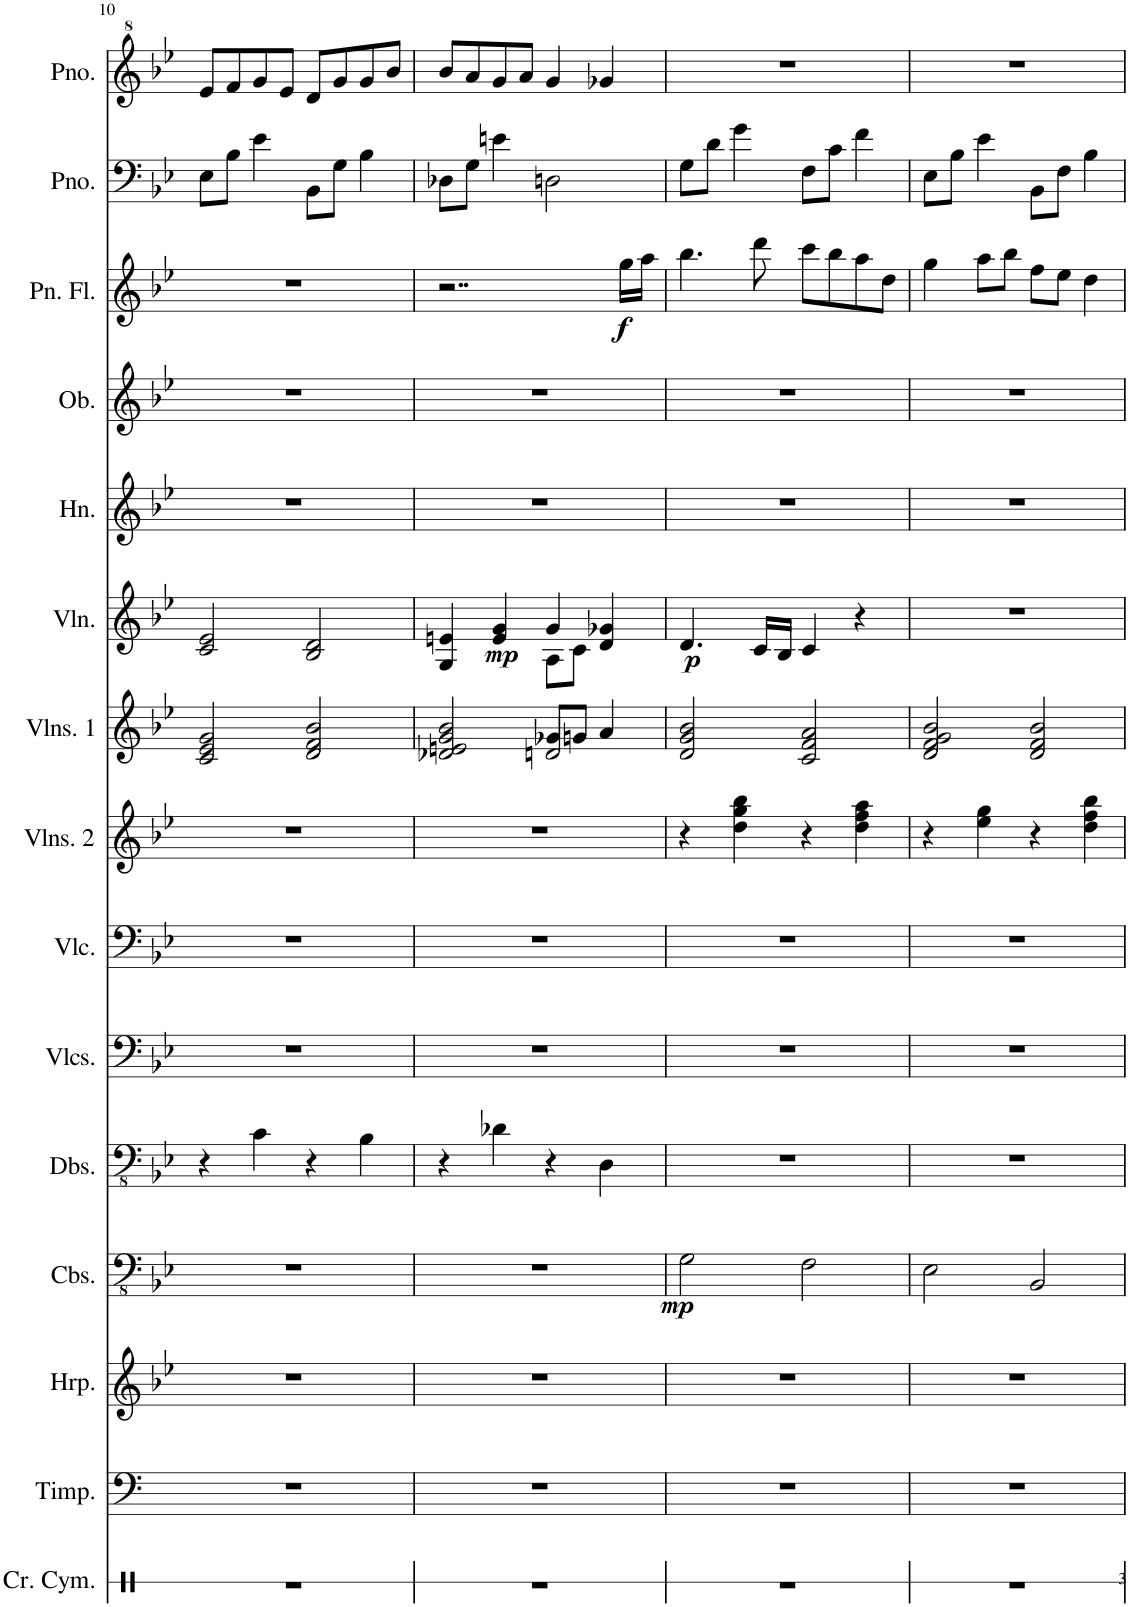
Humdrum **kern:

**kern	**kern	**kern	**kern	**dynam	**kern	**kern	**kern	**kern	**kern	**kern	**dynam	**kern	**kern	**kern	**dynam	**kern	**kern
*part15	*part14	*part13	*part12	*part12	*part11	*part10	*part9	*part8	*part7	*part6	*part6	*part5	*part4	*part3	*part3	*part2	*part1
*staff15	*staff14	*staff13	*staff12	*staff12	*staff11	*staff10	*staff9	*staff8	*staff7	*staff6	*staff6	*staff5	*staff4	*staff3	*staff3	*staff2	*staff1
*I"Crash Cymbal	*I"Timpani	*I"Harp	*I"Contrabasses	*	*I"Double Basses	*I"Violoncellos	*I"Violoncello	*I"Violins 2	*I"Violins 1	*I"Violin	*	*I"Horn	*I"Oboe	*I"Pan Flute	*	*I"Piano	*I"Piano
*I'Cr. Cym.	*I'Timp.	*I'Hrp.	*I'Cbs.	*	*I'Dbs.	*I'Vlcs.	*I'Vlc.	*I'Vlns. 2	*I'Vlns. 1	*I'Vln.	*	*I'Hn.	*I'Ob.	*I'Pn. Fl.	*	*I'Pno.	*I'Pno.
!!LO:PB:g=z
*clefX	*clefF4	*clefG2	*clefFv4	*	*clefFv4	*clefF4	*clefF4	*clefG2	*clefG2	*clefG2	*	*clefG2	*clefG2	*clefG2	*	*clefF4	*clefG^2
*	*	*	*	*	*	*	*	*	*	*	*	*Trd4c7	*	*	*	*	*
*k[]	*k[]	*k[b-e-]	*k[b-e-]	*	*k[b-e-]	*k[b-e-]	*k[b-e-]	*k[b-e-]	*k[b-e-]	*k[b-e-]	*	*k[b-e-]	*k[b-e-]	*k[b-e-]	*	*k[b-e-]	*k[b-e-]
*M4/4	*M4/4	*M4/4	*M4/4	*	*M4/4	*M4/4	*M4/4	*M4/4	*M4/4	*M4/4	*	*M4/4	*M4/4	*M4/4	*	*M4/4	*M4/4
=10	=10	=10	=10	=10	=10	=10	=10	=10	=10	=10	=10	=10	=10	=10	=10	=10	=10
1r	1r	1r	1r	.	4r	1r	1r	1r	2c/ 2e-/ 2g/	2c/ 2e-/	.	1r	1r	1r	.	8E-\L	8ee-/L
.	.	.	.	.	.	.	.	.	.	.	.	.	.	.	.	8B-\J	8ff/
.	.	.	.	.	4C\	.	.	.	.	.	.	.	.	.	.	4e-\	8gg/
.	.	.	.	.	.	.	.	.	.	.	.	.	.	.	.	.	8ee-/J
.	.	.	.	.	4r	.	.	.	2d/ 2f/ 2b-/	2B-/ 2d/	.	.	.	.	.	8BB-\L	8dd/L
.	.	.	.	.	.	.	.	.	.	.	.	.	.	.	.	8G\J	8gg/
.	.	.	.	.	4BB-\	.	.	.	.	.	.	.	.	.	.	4B-\	8gg/
.	.	.	.	.	.	.	.	.	.	.	.	.	.	.	.	.	8bb-/J
=11	=11	=11	=11	=11	=11	=11	=11	=11	=11	=11	=11	=11	=11	=11	=11	=11	=11
*	*	*	*	*	*	*	*	*	*^	*^	*	*	*	*	*	*	*
1r	1r	1r	1r	.	4r	1r	1r	1r	2d-X/ 2en/ 2g/ 2b-/	2ryy	4G/ 4en/	2ryy	.	1r	1r	2..r	.	8D-X\L	8bb-/L
.	.	.	.	.	.	.	.	.	.	.	.	.	.	.	.	.	.	8G\J	8aa/
.	.	.	.	.	4D-X\	.	.	.	.	.	4e/ 4g/	.	.	.	.	.	.	4en\	8gg/
.	.	.	.	.	.	.	.	.	.	.	.	.	.	.	.	.	.	.	8aa/J
!	!	!	!	!	!	!	!	!	!	!	!	!	!LO:DY:b	!	!	!	!	!	!
.	.	.	.	.	4r	.	.	.	2dn/	8g-X/L	8A\L	4g/	mp	.	.	.	.	2Dn\	4gg/
.	.	.	.	.	.	.	.	.	.	8gn/J	8c\J	.	.	.	.	.	.	.	.
.	.	.	.	.	4DD\	.	.	.	.	4a/	4d/ 4g-X/	4ryy	.	.	.	.	.	.	4gg-X/
!	!	!	!	!	!	!	!	!	!	!	!	!	!	!	!	!	!LO:DY:b	!	!
.	.	.	.	.	.	.	.	.	.	.	.	.	.	.	.	16gg\LL	f	.	.
.	.	.	.	.	.	.	.	.	.	.	.	.	.	.	.	16aa\JJ	.	.	.
*	*	*	*	*	*	*	*	*	*v	*v	*	*	*	*	*	*	*	*	*
*	*	*	*	*	*	*	*	*	*	*v	*v	*	*	*	*	*	*	*
=12	=12	=12	=12	=12	=12	=12	=12	=12	=12	=12	=12	=12	=12	=12	=12	=12	=12
!	!	!	!	!LO:DY:b	!	!	!	!	!	!	!LO:DY:b	!	!	!	!	!	!
1r	1r	1r	2GG\	mp	1r	1r	1r	4r	2d/ 2g/ 2b-/	4.d/	p	1r	1r	4.bb-\	.	8G\L	1r
.	.	.	.	.	.	.	.	.	.	.	.	.	.	.	.	8d\J	.
.	.	.	.	.	.	.	.	4dd\ 4gg\ 4bb-\	.	.	.	.	.	.	.	4g\	.
.	.	.	.	.	.	.	.	.	.	16c/LL	.	.	.	8ddd\	.	.	.
.	.	.	.	.	.	.	.	.	.	16B-/JJ	.	.	.	.	.	.	.
.	.	.	2FF\	.	.	.	.	4r	2c/ 2f/ 2a/	4c/	.	.	.	8ccc\L	.	8F\L	.
.	.	.	.	.	.	.	.	.	.	.	.	.	.	8bb-\	.	8c\J	.
.	.	.	.	.	.	.	.	4dd\ 4ff\ 4aa\	.	4r	.	.	.	8aa\	.	4f\	.
.	.	.	.	.	.	.	.	.	.	.	.	.	.	8dd\J	.	.	.
=13	=13	=13	=13	=13	=13	=13	=13	=13	=13	=13	=13	=13	=13	=13	=13	=13	=13
1r	1r	1r	2EE-\	.	1r	1r	1r	4r	2d/ 2f/ 2g/ 2b-/	1r	.	1r	1r	4gg\	.	8E-\L	1r
.	.	.	.	.	.	.	.	.	.	.	.	.	.	.	.	8B-\J	.
.	.	.	.	.	.	.	.	4ee-\ 4gg\	.	.	.	.	.	8aa\L	.	4e-\	.
.	.	.	.	.	.	.	.	.	.	.	.	.	.	8bb-\J	.	.	.
.	.	.	2BBB-/	.	.	.	.	4r	2d/ 2f/ 2b-/	.	.	.	.	8ff\L	.	8BB-\L	.
.	.	.	.	.	.	.	.	.	.	.	.	.	.	8ee-\J	.	8F\J	.
.	.	.	.	.	.	.	.	4dd\ 4ff\ 4bb-\	.	.	.	.	.	4dd\	.	4B-\	.
=	=	=	=	=	=	=	=	=	=	=	=	=	=	=	=	=	=
*-	*-	*-	*-	*-	*-	*-	*-	*-	*-	*-	*-	*-	*-	*-	*-	*-	*-
